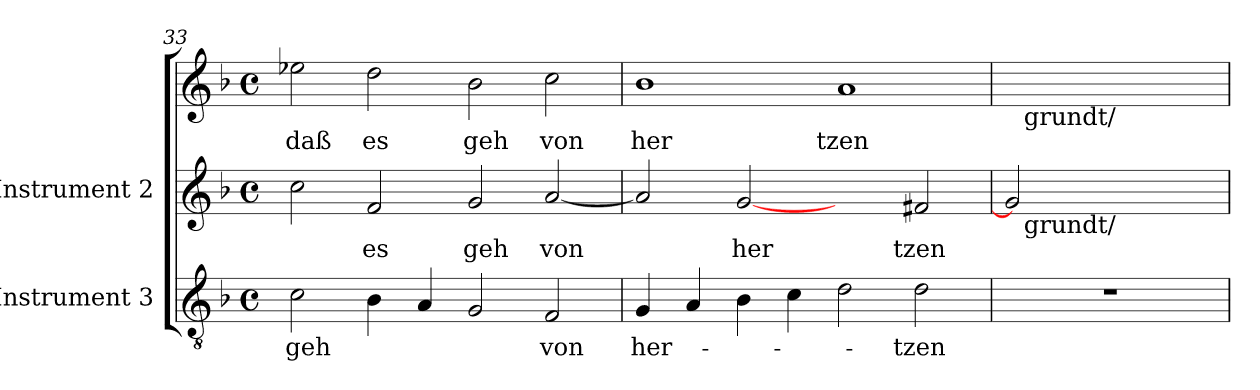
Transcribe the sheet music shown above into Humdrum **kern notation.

**kern	**text	**kern	**text	**kern	**text
*part3	*part3	*part2	*part2	*part1	*part1
*staff3	*staff3	*staff2	*staff2	*staff1	*staff1
*I"Instrument 3	*	*I"Instrument 2	*	*	*
!!LO:PB:g=z
*clefGv2	*	*clefG2	*	*clefG2	*
*k[b-]	*	*k[b-]	*	*k[b-]	*
*F:	*	*F:	*	*F:	*
*M4/4	*	*M4/4	*	*M4/4	*
*met(c)	*	*met(c)	*	*met(c)	*
=33	=33	=33	=33	=33	=33
!	!LO:LY:b	!	!	!	!LO:LY:b:cj
2c\	geh	2cc\	.	2ee-X\	daß
!	!	!	!LO:LY:b:cj	!	!LO:LY:b:cj
4B-\	.	2f/	es	2dd\	es
4A/	.	.	.	.	.
!	!	!	!LO:LY:b:cj	!	!LO:LY:b:cj
2G/	.	2g/	geh	2b-\	geh
!	!LO:LY:b:cj	!	!LO:LY:b	!	!LO:LY:b:cj
2F/	von	[<2a/	von	2cc\	von
=34	=34	=34	=34	=34	=34
!	!LO:LY:b	!	!	!	!LO:LY:b:cj
4G/	her-	2a/]	.	1b-	her
4A/	.	.	.	.	.
!	!	!	!LO:LY:b:cj	!	!
4B-\	.	[2g	her	.	.
4c\	.	.	.	.	.
!	!	!	!	!	!LO:LY:b:cj
2d\	.	2ryy	.	1a	tzen
!	!LO:LY:b:cj	!	!LO:LY:b:cj	!	!
2d\	-tzen	2f#/	tzen	.	.
=35	=35	=35	=35	=35	=35
*	*	*^	*	*	*
1r	.	2g]	32.ryy	.	32.ryy	.
!	!	!	!	!	!LO:TX:b:t=grundt/	!
!	!	!	!LO:TX:b:t=grundt/	!	!	!
.	.	.	2ryy	.	2ryy	.
.	.	2ryy	.	.	.	.
.	.	.	4ryy	.	4ryy	.
.	.	.	8ryy	.	8ryy	.
.	.	.	16ryy	.	16ryy	.
.	.	.	64ryy	.	64ryy	.
*	*	*v	*v	*	*	*
=	=	=	=	=	=
*-	*-	*-	*-	*-	*-
